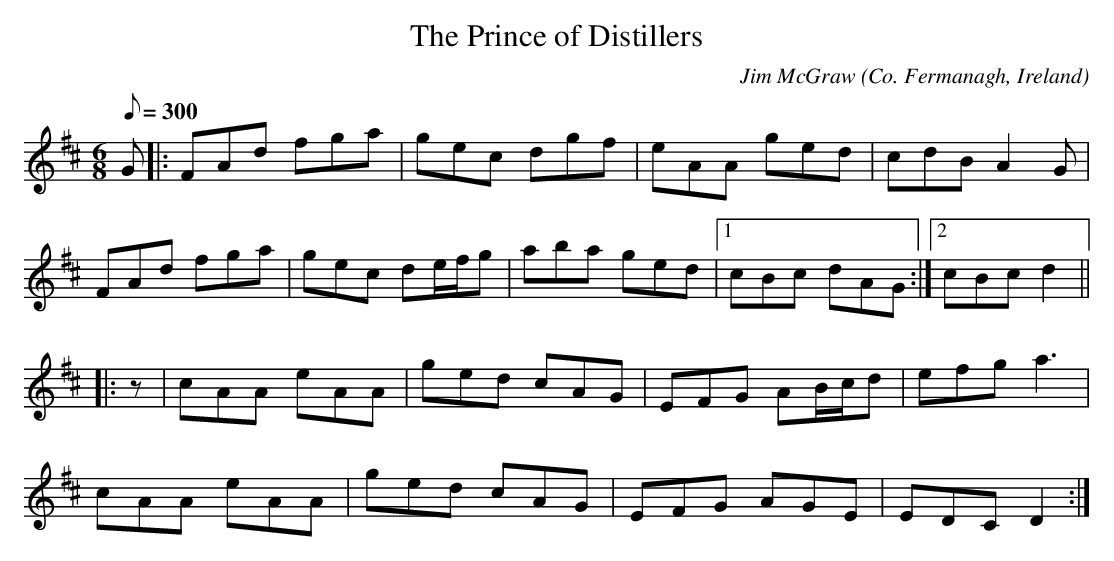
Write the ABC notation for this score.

X:1
T:The Prince of Distillers
C:Jim McGraw
O:Co. Fermanagh, Ireland
L:1/8
Q:300
M:6/8
K:D
G|:FAd fga|gec dgf|eAA ged|cdB A2G|
FAd fga|gec de/f/g|aba ged|[1cBc dAG:|[2cBc d2||
|:z|cAA eAA|ged cAG|EFG AB/c/d|efg a3|
cAA eAA|ged cAG|EFG AGE|EDC D2:|
